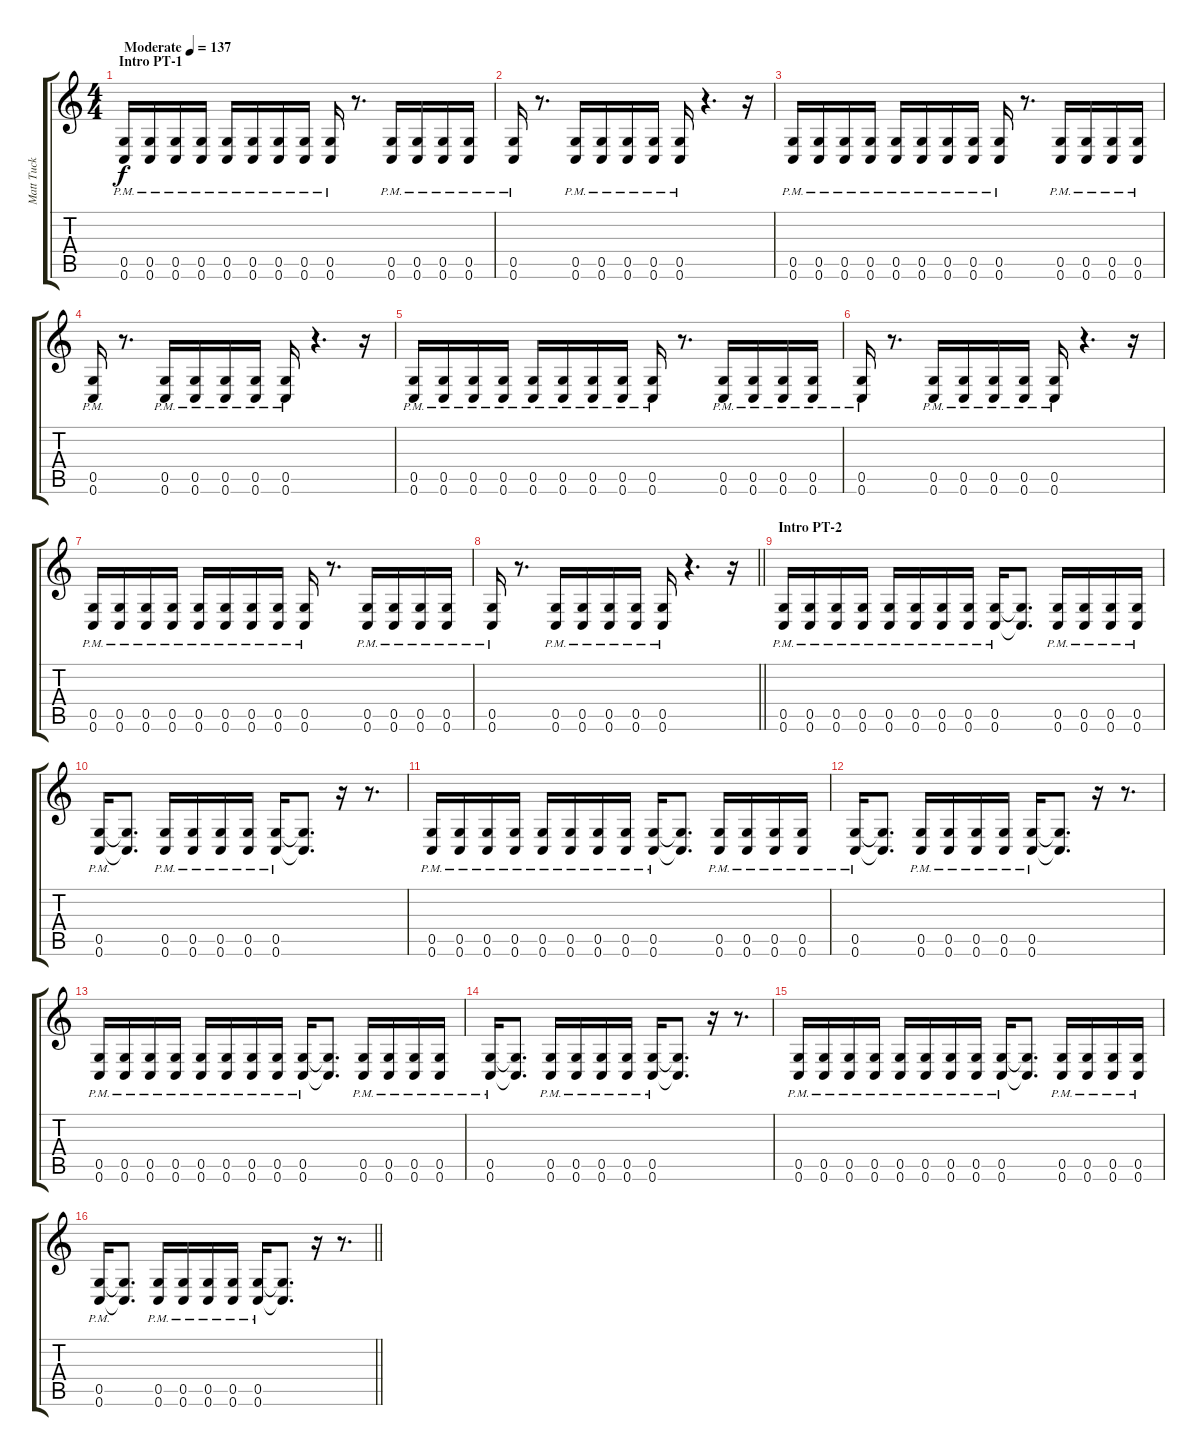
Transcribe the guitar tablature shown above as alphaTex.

\track ("Matt Tuck (Rhythm Guitar)" "Matt Tuck ") {instrument distortionguitar}
\staff {score tabs}
\tuning (D4 A3 F3 C3 G2 C2) {hide}
\ts (4 4)
\section ("" "Intro PT-1")
\tempo (137 "Moderate")
\clef g2
\ks c
(0.5{pm} 0.6{pm}).16{dy f instrument distortionguitar} (0.5{pm} 0.6{pm}).16 (0.5{pm} 0.6{pm}).16 (0.5{pm} 0.6{pm}).16 (0.5{pm} 0.6{pm}).16 (0.5{pm} 0.6{pm}).16 (0.5{pm} 0.6{pm}).16 (0.5{pm} 0.6{pm}).16 (0.5{pm} 0.6{pm}).16 r.8{d} (0.5{pm} 0.6{pm}).16 (0.5{pm} 0.6{pm}).16 (0.5{pm} 0.6{pm}).16 (0.5{pm} 0.6{pm}).16 |
(0.5{pm} 0.6{pm}).16 r.8{d} (0.5{pm} 0.6{pm}).16 (0.5{pm} 0.6{pm}).16 (0.5{pm} 0.6{pm}).16 (0.5{pm} 0.6{pm}).16 (0.5{pm} 0.6{pm}).16 r.4{d} r.16 |
(0.5{pm} 0.6{pm}).16 (0.5{pm} 0.6{pm}).16 (0.5{pm} 0.6{pm}).16 (0.5{pm} 0.6{pm}).16 (0.5{pm} 0.6{pm}).16 (0.5{pm} 0.6{pm}).16 (0.5{pm} 0.6{pm}).16 (0.5{pm} 0.6{pm}).16 (0.5{pm} 0.6{pm}).16 r.8{d} (0.5{pm} 0.6{pm}).16 (0.5{pm} 0.6{pm}).16 (0.5{pm} 0.6{pm}).16 (0.5{pm} 0.6{pm}).16 |
(0.5{pm} 0.6{pm}).16 r.8{d} (0.5{pm} 0.6{pm}).16 (0.5{pm} 0.6{pm}).16 (0.5{pm} 0.6{pm}).16 (0.5{pm} 0.6{pm}).16 (0.5{pm} 0.6{pm}).16 r.4{d} r.16 |
(0.5{pm} 0.6{pm}).16 (0.5{pm} 0.6{pm}).16 (0.5{pm} 0.6{pm}).16 (0.5{pm} 0.6{pm}).16 (0.5{pm} 0.6{pm}).16 (0.5{pm} 0.6{pm}).16 (0.5{pm} 0.6{pm}).16 (0.5{pm} 0.6{pm}).16 (0.5{pm} 0.6{pm}).16 r.8{d} (0.5{pm} 0.6{pm}).16 (0.5{pm} 0.6{pm}).16 (0.5{pm} 0.6{pm}).16 (0.5{pm} 0.6{pm}).16 |
(0.5{pm} 0.6{pm}).16 r.8{d} (0.5{pm} 0.6{pm}).16 (0.5{pm} 0.6{pm}).16 (0.5{pm} 0.6{pm}).16 (0.5{pm} 0.6{pm}).16 (0.5{pm} 0.6{pm}).16 r.4{d} r.16 |
(0.5{pm} 0.6{pm}).16 (0.5{pm} 0.6{pm}).16 (0.5{pm} 0.6{pm}).16 (0.5{pm} 0.6{pm}).16 (0.5{pm} 0.6{pm}).16 (0.5{pm} 0.6{pm}).16 (0.5{pm} 0.6{pm}).16 (0.5{pm} 0.6{pm}).16 (0.5{pm} 0.6{pm}).16 r.8{d} (0.5{pm} 0.6{pm}).16 (0.5{pm} 0.6{pm}).16 (0.5{pm} 0.6{pm}).16 (0.5{pm} 0.6{pm}).16 |
\barLineRight lightlight
(0.5{pm} 0.6{pm}).16 r.8{d} (0.5{pm} 0.6{pm}).16 (0.5{pm} 0.6{pm}).16 (0.5{pm} 0.6{pm}).16 (0.5{pm} 0.6{pm}).16 (0.5{pm} 0.6{pm}).16 r.4{d} r.16 |
\section ("" "Intro PT-2")
(0.5{pm} 0.6{pm}).16 (0.5{pm} 0.6{pm}).16 (0.5{pm} 0.6{pm}).16 (0.5{pm} 0.6{pm}).16 (0.5{pm} 0.6{pm}).16 (0.5{pm} 0.6{pm}).16 (0.5{pm} 0.6{pm}).16 (0.5{pm} 0.6{pm}).16 (0.5{pm} 0.6{pm}).16 (0.5{t} 0.6{t}).8{d} (0.5{pm} 0.6{pm}).16 (0.5{pm} 0.6{pm}).16 (0.5{pm} 0.6{pm}).16 (0.5{pm} 0.6{pm}).16 |
(0.5{pm} 0.6{pm}).16 (0.5{t} 0.6{t}).8{d} (0.5{pm} 0.6{pm}).16 (0.5{pm} 0.6{pm}).16 (0.5{pm} 0.6{pm}).16 (0.5{pm} 0.6{pm}).16 (0.5{pm} 0.6{pm}).16 (0.5{t} 0.6{t}).8{d} r.16 r.8{d} |
(0.5{pm} 0.6{pm}).16 (0.5{pm} 0.6{pm}).16 (0.5{pm} 0.6{pm}).16 (0.5{pm} 0.6{pm}).16 (0.5{pm} 0.6{pm}).16 (0.5{pm} 0.6{pm}).16 (0.5{pm} 0.6{pm}).16 (0.5{pm} 0.6{pm}).16 (0.5{pm} 0.6{pm}).16 (0.5{t} 0.6{t}).8{d} (0.5{pm} 0.6{pm}).16 (0.5{pm} 0.6{pm}).16 (0.5{pm} 0.6{pm}).16 (0.5{pm} 0.6{pm}).16 |
(0.5{pm} 0.6{pm}).16 (0.5{t} 0.6{t}).8{d} (0.5{pm} 0.6{pm}).16 (0.5{pm} 0.6{pm}).16 (0.5{pm} 0.6{pm}).16 (0.5{pm} 0.6{pm}).16 (0.5{pm} 0.6{pm}).16 (0.5{t} 0.6{t}).8{d} r.16 r.8{d} |
(0.5{pm} 0.6{pm}).16 (0.5{pm} 0.6{pm}).16 (0.5{pm} 0.6{pm}).16 (0.5{pm} 0.6{pm}).16 (0.5{pm} 0.6{pm}).16 (0.5{pm} 0.6{pm}).16 (0.5{pm} 0.6{pm}).16 (0.5{pm} 0.6{pm}).16 (0.5{pm} 0.6{pm}).16 (0.5{t} 0.6{t}).8{d} (0.5{pm} 0.6{pm}).16 (0.5{pm} 0.6{pm}).16 (0.5{pm} 0.6{pm}).16 (0.5{pm} 0.6{pm}).16 |
(0.5{pm} 0.6{pm}).16 (0.5{t} 0.6{t}).8{d} (0.5{pm} 0.6{pm}).16 (0.5{pm} 0.6{pm}).16 (0.5{pm} 0.6{pm}).16 (0.5{pm} 0.6{pm}).16 (0.5{pm} 0.6{pm}).16 (0.5{t} 0.6{t}).8{d} r.16 r.8{d} |
(0.5{pm} 0.6{pm}).16 (0.5{pm} 0.6{pm}).16 (0.5{pm} 0.6{pm}).16 (0.5{pm} 0.6{pm}).16 (0.5{pm} 0.6{pm}).16 (0.5{pm} 0.6{pm}).16 (0.5{pm} 0.6{pm}).16 (0.5{pm} 0.6{pm}).16 (0.5{pm} 0.6{pm}).16 (0.5{t} 0.6{t}).8{d} (0.5{pm} 0.6{pm}).16 (0.5{pm} 0.6{pm}).16 (0.5{pm} 0.6{pm}).16 (0.5{pm} 0.6{pm}).16 |
\barLineRight lightlight
(0.5{pm} 0.6{pm}).16 (0.5{t} 0.6{t}).8{d} (0.5{pm} 0.6{pm}).16 (0.5{pm} 0.6{pm}).16 (0.5{pm} 0.6{pm}).16 (0.5{pm} 0.6{pm}).16 (0.5{pm} 0.6{pm}).16 (0.5{t} 0.6{t}).8{d} r.16 r.8{d}
